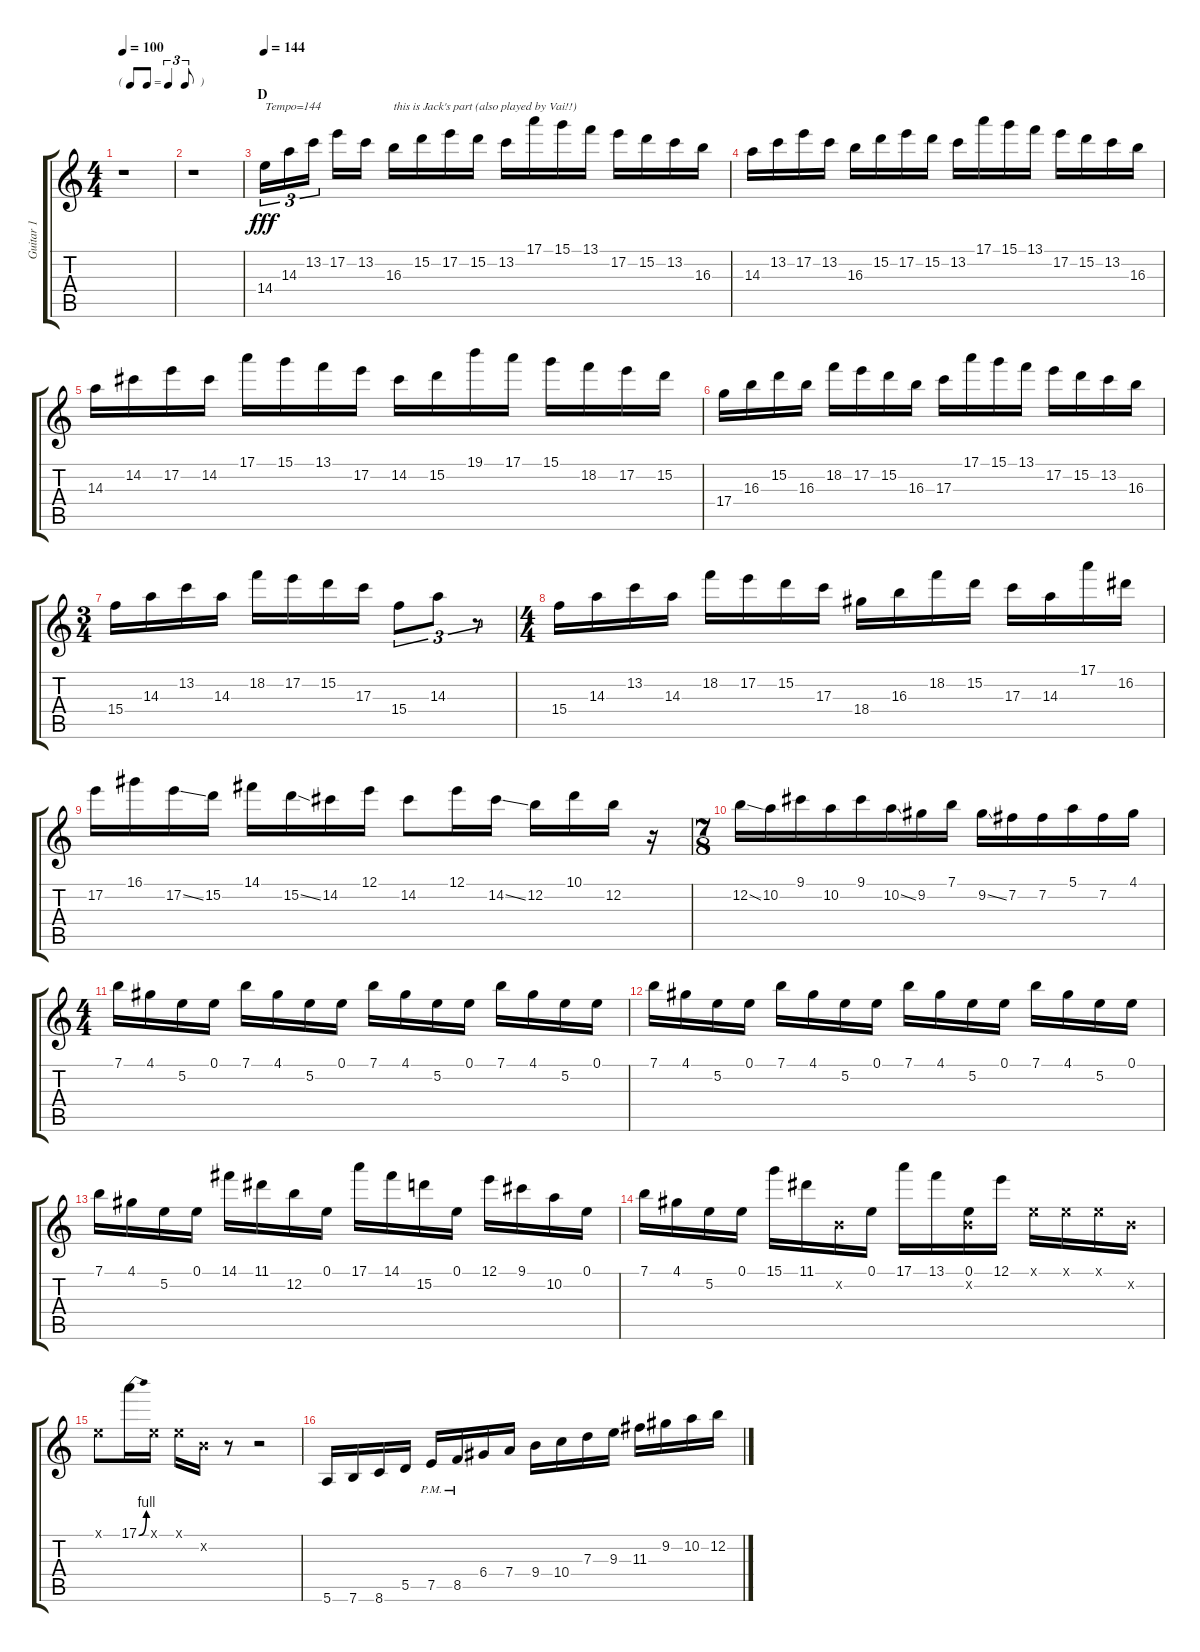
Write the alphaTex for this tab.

\track ("Guitar 1" "Guitar 1") {instrument distortionguitar}
\staff {score tabs}
\tuning (E4 B3 G3 D3 A2 E2) {hide}
\ts (4 4)
\tf triplet8th
\tempo 100
\clef g2
\ks c
r.1{dy f} |
r.1 |
\section ("" "D")
\tempo 144
14.4.16{tu (3 2) txt "Tempo=144" dy fff} 14.3.16{tu (3 2)} 13.2.16{tu (3 2)} 17.2.16 13.2.16 16.3.16{txt "this is Jack's part (also played by Vai!!)"} 15.2.16 17.2.16 15.2.16 13.2.16 17.1.16 15.1.16 13.1.16 17.2.16 15.2.16 13.2.16 16.3.16 |
14.3.16 13.2.16 17.2.16 13.2.16 16.3.16 15.2.16 17.2.16 15.2.16 13.2.16 17.1.16 15.1.16 13.1.16 17.2.16 15.2.16 13.2.16 16.3.16 |
14.3.16 14.2.16 17.2.16 14.2.16 17.1.16 15.1.16 13.1.16 17.2.16 14.2.16 15.2.16 19.1.16 17.1.16 15.1.16 18.2.16 17.2.16 15.2.16 |
17.4.16 16.3.16 15.2.16 16.3.16 18.2.16 17.2.16 15.2.16 16.3.16 17.3.16 17.1.16 15.1.16 13.1.16 17.2.16 15.2.16 13.2.16 16.3.16 |
\ts (3 4)
15.4.16 14.3.16 13.2.16 14.3.16 18.2.16 17.2.16 15.2.16 17.3.16 15.4.8{tu (3 2)} 14.3.8{tu (3 2)} r.8{tu (3 2)} |
\ts (4 4)
15.4.16 14.3.16 13.2.16 14.3.16 18.2.16 17.2.16 15.2.16 17.3.16 18.4.16 16.3.16 18.2.16 15.2.16 17.3.16 14.3.16 17.1.16 16.2.16 |
17.2.16 16.1.16 17.2{ss}.16 15.2.16 14.1.16 15.2{ss}.16 14.2.16 12.1.16 14.2.8 12.1.16 14.2{ss}.16 12.2.16 10.1.16 12.2.16 r.16 |
\ts (7 8)
12.2{ss}.16 10.2.16 9.1.16 10.2.16 9.1.16 10.2{ss}.16 9.2.16 7.1.16 9.2{ss}.16 7.2.16 7.2.16 5.1.16 7.2.16 4.1.16 |
\ts (4 4)
7.1.16 4.1.16 5.2.16 0.1.16 7.1.16 4.1.16 5.2.16 0.1.16 7.1.16 4.1.16 5.2.16 0.1.16 7.1.16 4.1.16 5.2.16 0.1.16 |
7.1.16 4.1.16 5.2.16 0.1.16 7.1.16 4.1.16 5.2.16 0.1.16 7.1.16 4.1.16 5.2.16 0.1.16 7.1.16 4.1.16 5.2.16 0.1.16 |
7.1.16 4.1.16 5.2.16 0.1.16 14.1.16 11.1.16 12.2.16 0.1.16 17.1.16 14.1.16 15.2.16 0.1.16 12.1.16 9.1.16 10.2.16 0.1.16 |
7.1.16 4.1.16 5.2.16 0.1.16 15.1.16 11.1.16 0.2{x}.16 0.1.16 17.1.16 13.1.16 (0.1 0.2{x}).16 12.1.16 0.1{x}.16 0.1{x}.16 0.1{x}.16 0.2{x}.16 |
0.1{x}.8 17.1{be (bend 0 0 60 4)}.16 0.1{x}.16 0.1{x}.16 0.2{x}.16 r.8 r.2 |
5.6.16 7.6.16 8.6.16 5.5.16 7.5{pm}.16 8.5{pm}.16 6.4.16 7.4.16 9.4.16 10.4.16 7.3.16 9.3.16 11.3.16 9.2.16 10.2.16 12.2.16
